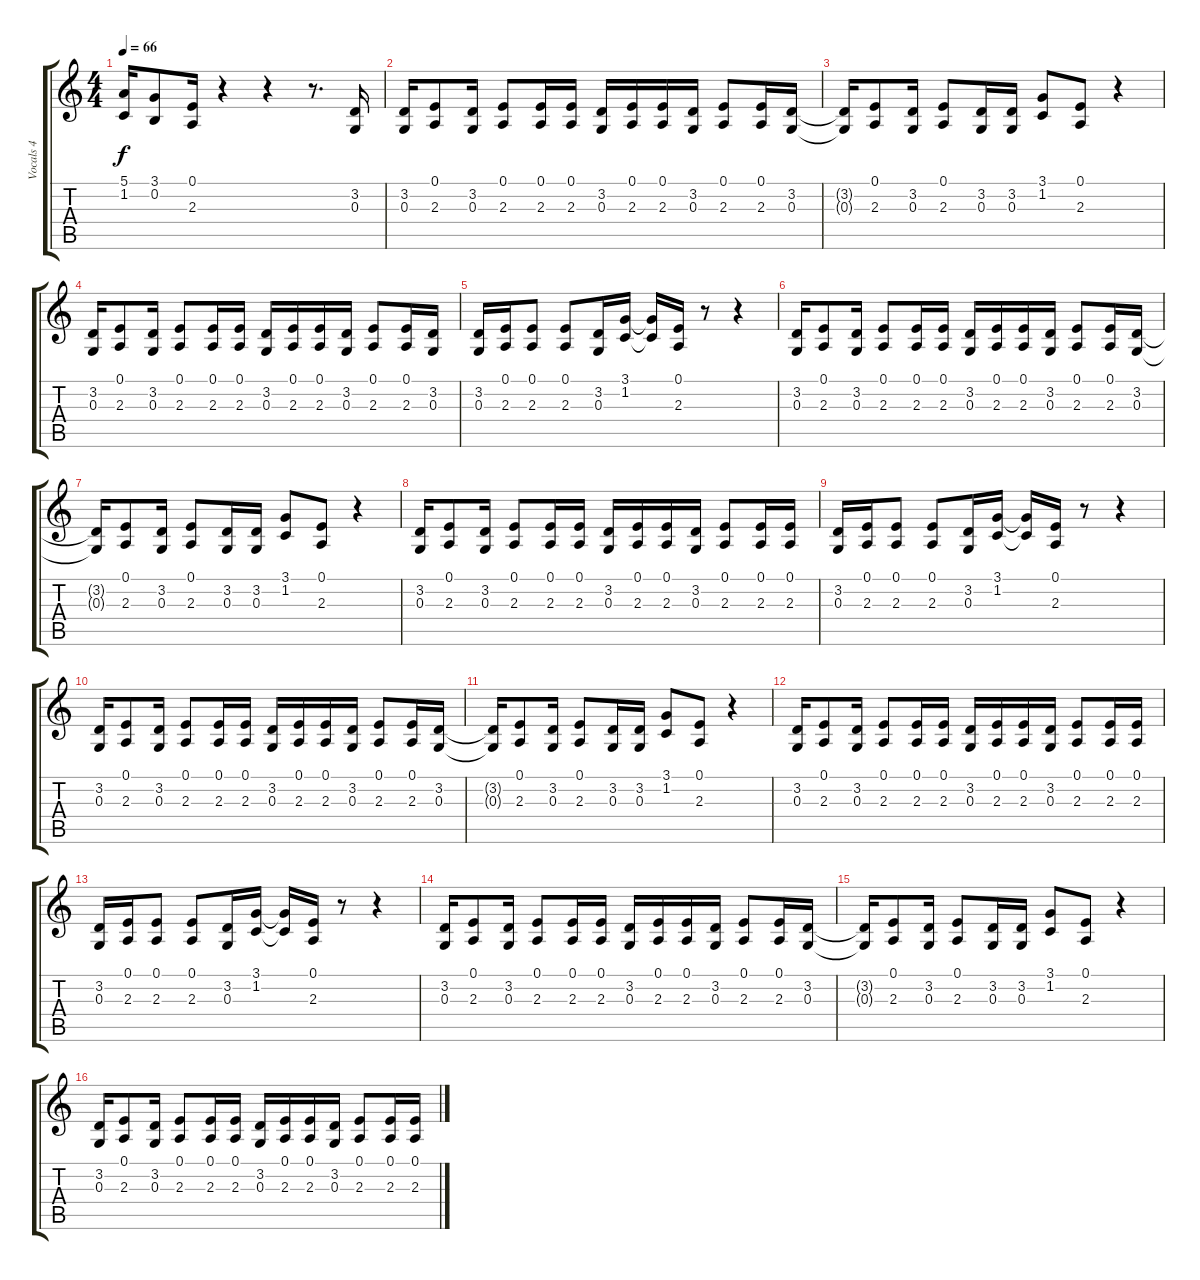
\track ("Vocals 4" "Vocals 4") {instrument acousticgrandpiano}
\staff {score tabs}
\tuning (E4 B3 G3 D3 A2 E2) {hide}
\ts (4 4)
\tempo 66
\clef g2
\ks c
(5.1{t} 1.2{t}).16{dy f} (3.1 0.2).8 (0.1 2.3).16 r.4 r.4 r.8{d} (3.2 0.3).16 |
(3.2 0.3).16 (0.1 2.3).8 (3.2 0.3).16 (0.1 2.3).8 (0.1 2.3).16 (0.1 2.3).16 (3.2 0.3).16 (0.1 2.3).16 (0.1 2.3).16 (3.2 0.3).16 (0.1 2.3).8 (0.1 2.3).16 (3.2 0.3).16 |
(3.2{t} 0.3{t}).16 (0.1 2.3).8 (3.2 0.3).16 (0.1 2.3).8 (3.2 0.3).16 (3.2 0.3).16 (3.1 1.2).8 (0.1 2.3).8 r.4 |
(3.2 0.3).16 (0.1 2.3).8 (3.2 0.3).16 (0.1 2.3).8 (0.1 2.3).16 (0.1 2.3).16 (3.2 0.3).16 (0.1 2.3).16 (0.1 2.3).16 (3.2 0.3).16 (0.1 2.3).8 (0.1 2.3).16 (3.2 0.3).16 |
(3.2 0.3).16 (0.1 2.3).16 (0.1 2.3).8 (0.1 2.3).8 (3.2 0.3).16 (3.1 1.2).16 (3.1{t} 1.2{t}).16 (0.1 2.3).16 r.8 r.4 |
(3.2 0.3).16 (0.1 2.3).8 (3.2 0.3).16 (0.1 2.3).8 (0.1 2.3).16 (0.1 2.3).16 (3.2 0.3).16 (0.1 2.3).16 (0.1 2.3).16 (3.2 0.3).16 (0.1 2.3).8 (0.1 2.3).16 (3.2 0.3).16 |
(3.2{t} 0.3{t}).16 (0.1 2.3).8 (3.2 0.3).16 (0.1 2.3).8 (3.2 0.3).16 (3.2 0.3).16 (3.1 1.2).8 (0.1 2.3).8 r.4 |
(3.2 0.3).16 (0.1 2.3).8 (3.2 0.3).16 (0.1 2.3).8 (0.1 2.3).16 (0.1 2.3).16 (3.2 0.3).16 (0.1 2.3).16 (0.1 2.3).16 (3.2 0.3).16 (0.1 2.3).8 (0.1 2.3).16 (0.1 2.3).16 |
(3.2 0.3).16 (0.1 2.3).16 (0.1 2.3).8 (0.1 2.3).8 (3.2 0.3).16 (3.1 1.2).16 (3.1{t} 1.2{t}).16 (0.1 2.3).16 r.8 r.4 |
(3.2 0.3).16 (0.1 2.3).8 (3.2 0.3).16 (0.1 2.3).8 (0.1 2.3).16 (0.1 2.3).16 (3.2 0.3).16 (0.1 2.3).16 (0.1 2.3).16 (3.2 0.3).16 (0.1 2.3).8 (0.1 2.3).16 (3.2 0.3).16 |
(3.2{t} 0.3{t}).16 (0.1 2.3).8 (3.2 0.3).16 (0.1 2.3).8 (3.2 0.3).16 (3.2 0.3).16 (3.1 1.2).8 (0.1 2.3).8 r.4 |
(3.2 0.3).16 (0.1 2.3).8 (3.2 0.3).16 (0.1 2.3).8 (0.1 2.3).16 (0.1 2.3).16 (3.2 0.3).16 (0.1 2.3).16 (0.1 2.3).16 (3.2 0.3).16 (0.1 2.3).8 (0.1 2.3).16 (0.1 2.3).16 |
(3.2 0.3).16 (0.1 2.3).16 (0.1 2.3).8 (0.1 2.3).8 (3.2 0.3).16 (3.1 1.2).16 (3.1{t} 1.2{t}).16 (0.1 2.3).16 r.8 r.4 |
(3.2 0.3).16 (0.1 2.3).8 (3.2 0.3).16 (0.1 2.3).8 (0.1 2.3).16 (0.1 2.3).16 (3.2 0.3).16 (0.1 2.3).16 (0.1 2.3).16 (3.2 0.3).16 (0.1 2.3).8 (0.1 2.3).16 (3.2 0.3).16 |
(3.2{t} 0.3{t}).16 (0.1 2.3).8 (3.2 0.3).16 (0.1 2.3).8 (3.2 0.3).16 (3.2 0.3).16 (3.1 1.2).8 (0.1 2.3).8 r.4 |
(3.2 0.3).16 (0.1 2.3).8 (3.2 0.3).16 (0.1 2.3).8 (0.1 2.3).16 (0.1 2.3).16 (3.2 0.3).16 (0.1 2.3).16 (0.1 2.3).16 (3.2 0.3).16 (0.1 2.3).8 (0.1 2.3).16 (0.1 2.3).16
